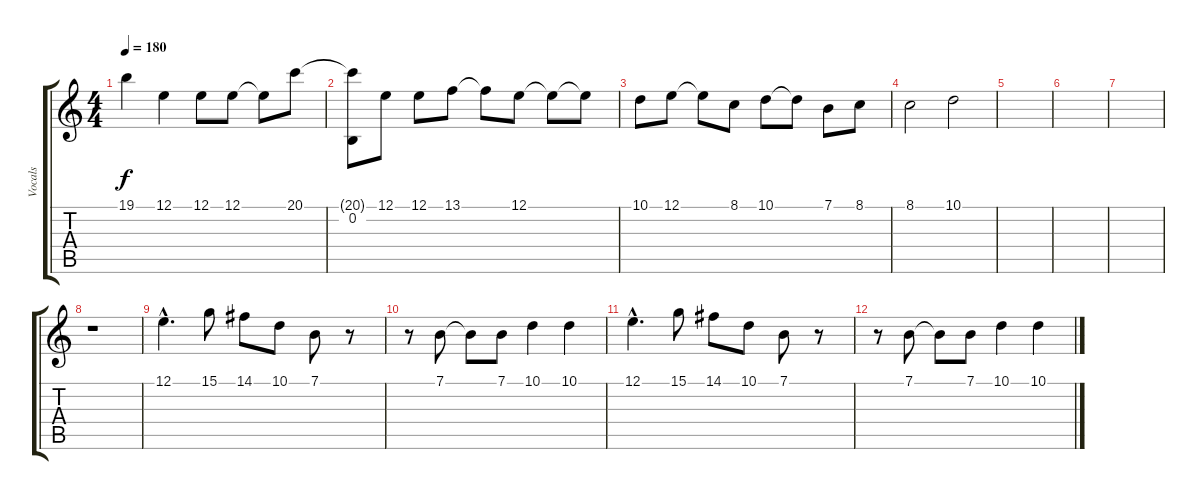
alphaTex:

\track ("Vocals" "Vocals") {instrument orchestrahit}
\staff {score tabs}
\tuning (E4 B3 G3 D3 A2 E2) {hide}
\ts (4 4)
\tempo 180
\clef g2
\ks c
19.1.4{dy f volume 11} 12.1.4 12.1.8 12.1.8 12.1{t}.8 20.1.8 |
(20.1{t} 0.2).8 12.1.8 12.1.8 13.1.8 13.1{t}.8 12.1.8 12.1{t}.8 12.1{t}.8 |
10.1.8 12.1.8 12.1{t}.8 8.1.8 10.1.8 10.1{t}.8 7.1.8 8.1.8 |
8.1.2 10.1.2 |
|
|
|
r.1 |
12.1{hac}.4{d} 15.1.8 14.1.8 10.1.8 7.1.8 r.8 |
r.8 7.1.8 7.1{t}.8 7.1.8 10.1.4 10.1.4 |
12.1{hac}.4{d} 15.1.8 14.1.8 10.1.8 7.1.8 r.8 |
r.8 7.1.8 7.1{t}.8 7.1.8 10.1.4 10.1.4
